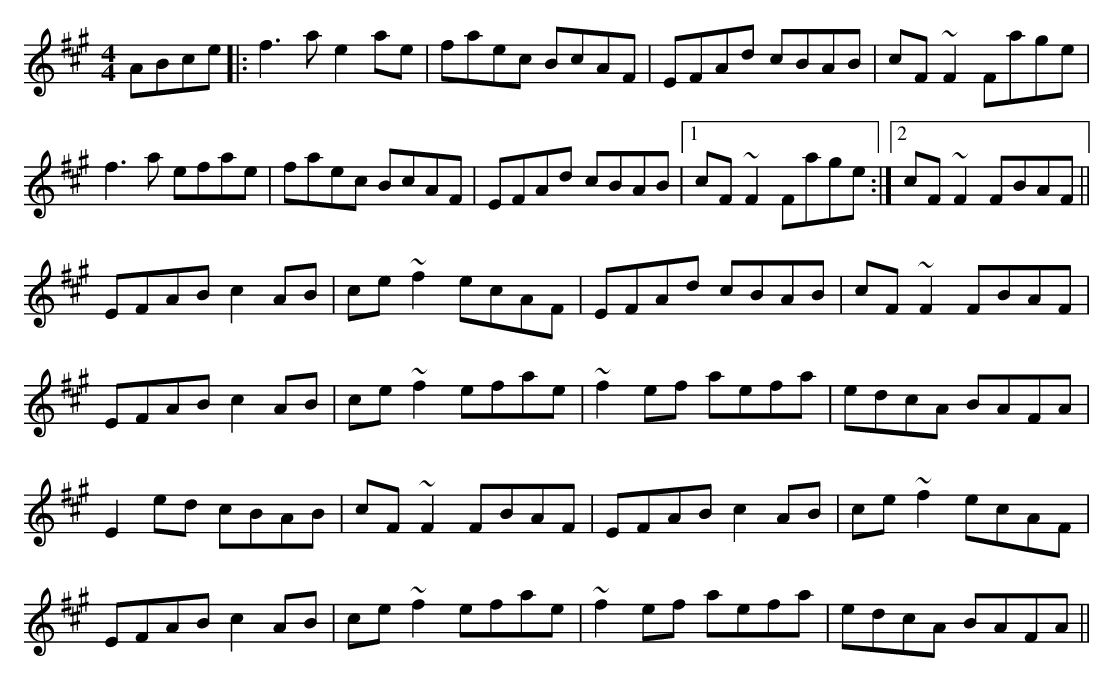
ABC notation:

X:1
M:4/4
K:A
ABce|:f3a e2ae|faec BcAF|EFAd cBAB|cF~F2 Fage|
f3a efae|faec BcAF|EFAd cBAB|1 cF~F2 Fage:|2 cF~F2 FBAF||
EFAB c2AB|ce~f2 ecAF|EFAd cBAB|cF~F2 FBAF|
EFAB c2AB|ce~f2 efae|~f2ef aefa|edcA BAFA|
E2ed cBAB|cF~F2 FBAF|EFAB c2AB|ce~f2 ecAF|
EFAB c2AB|ce~f2 efae|~f2ef aefa|edcA BAFA||
